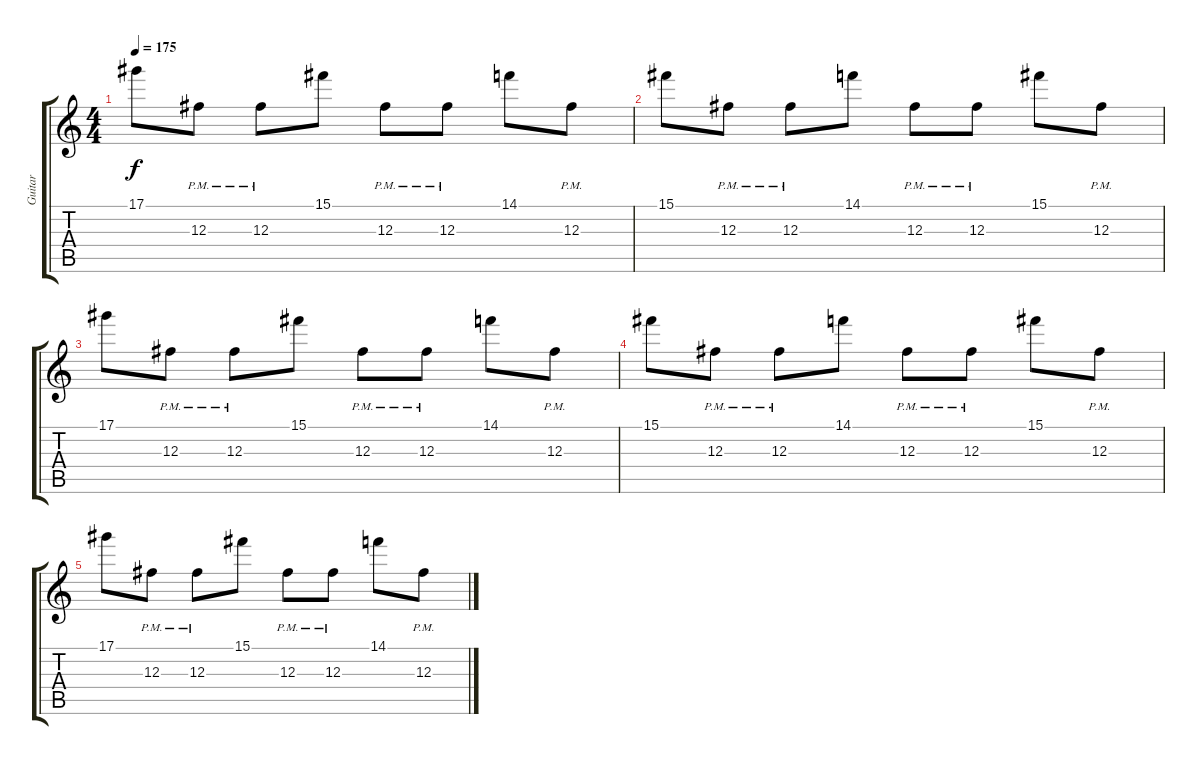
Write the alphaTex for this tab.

\track ("Guitar" "Guitar") {instrument distortionguitar}
\staff {score tabs}
\tuning (Eb4 Bb3 Gb3 Db3 Ab2 Eb2) {hide}
\ts (4 4)
\tempo 175
\clef g2
\ks c
17.1.8{dy f} 12.3{pm}.8 12.3{pm}.8 15.1.8 12.3{pm}.8 12.3{pm}.8 14.1.8 12.3{pm}.8 |
15.1.8 12.3{pm}.8 12.3{pm}.8 14.1.8 12.3{pm}.8 12.3{pm}.8 15.1.8 12.3{pm}.8 |
17.1.8 12.3{pm}.8 12.3{pm}.8 15.1.8 12.3{pm}.8 12.3{pm}.8 14.1.8 12.3{pm}.8 |
15.1.8 12.3{pm}.8 12.3{pm}.8 14.1.8 12.3{pm}.8 12.3{pm}.8 15.1.8 12.3{pm}.8 |
17.1.8 12.3{pm}.8 12.3{pm}.8 15.1.8 12.3{pm}.8 12.3{pm}.8 14.1.8 12.3{pm}.8
